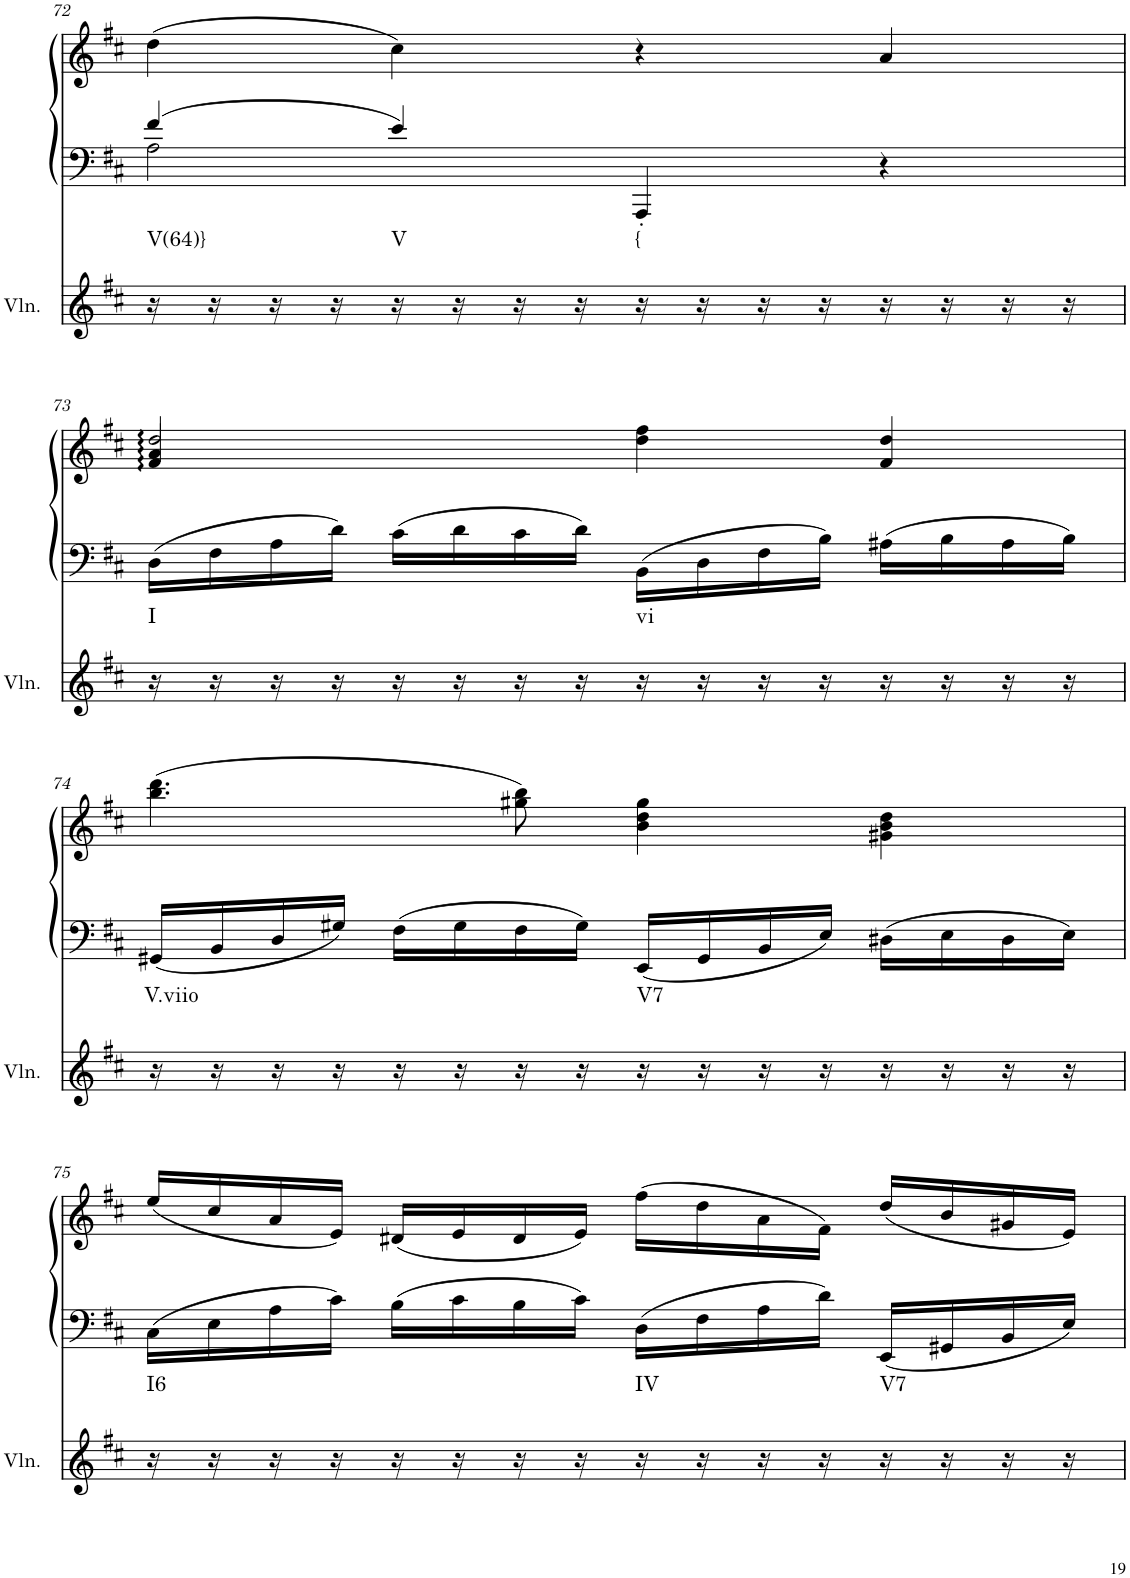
**kern	**harte	**kern	**kern
*part2	*part2	*part1	*part1
*staff3	*	*staff2	*staff1
*I"Violin	*	*I"unbenannt2	*
*I'Vln.	*	*	*
!!LO:PB:g=z
*clefG2	*	*clefF4	*clefG2
*k[f#c#]	*	*k[f#c#]	*k[f#c#]
*M2/2	*	*M2/2	*M2/2
*met(c|)	*	*met(c|)	*met(c|)
=72	=72	=72	=72
*	*	*^	*
!	!LO:H:kt=V(64)}	!	!	!
16r	N	4f#/	2A\	(4dd\
16r	.	.	.	.
16r	.	.	.	.
16r	.	.	.	.
!	!LO:H:kt=V	!	!	!
16r	N	4e/	.	4cc#\)
16r	.	.	.	.
16r	.	.	.	.
16r	.	.	.	.
!	!LO:H:kt={	!	!	!
16r	N	4AAA'/	2ryy	4r
16r	.	.	.	.
16r	.	.	.	.
16r	.	.	.	.
16r	.	4r	.	4a/
16r	.	.	.	.
16r	.	.	.	.
16r	.	.	.	.
*	*	*v	*v	*
!!LO:LB:g=z
=73	=73	=73	=73
*	*	*	*^
!	!LO:H:kt=I	!	!	!
16r	N	16D\LL	2dd/	4f#/ 4a/
16r	.	16F#\	.	.
16r	.	16A\	.	.
16r	.	16d\JJ	.	.
16r	.	16c#\LL	.	2.ryy
16r	.	16d\	.	.
16r	.	16c#\	.	.
16r	.	16d\JJ	.	.
!	!LO:H:kt=vi	!	!	!
16r	N	16BB\LL	4dd\ 4ff#\	.
16r	.	16D\	.	.
16r	.	16F#\	.	.
16r	.	16B\JJ	.	.
16r	.	16A#X\LL	4f#/ 4dd/	.
16r	.	16B\	.	.
16r	.	16A#\	.	.
16r	.	16B\JJ	.	.
*	*	*	*v	*v
!!LO:LB:g=z
=74	=74	=74	=74
!	!LO:H:kt=V.viio	!	!
16r	N	16GG#X/LL	(4.bb\ 4.ddd\
16r	.	16BB/	.
16r	.	16D/	.
16r	.	16G#X/JJ	.
16r	.	16F#\LL	.
16r	.	16G#\	.
16r	.	16F#\	8gg#X\ 8bb\)
16r	.	16G#\JJ	.
!	!LO:H:kt=V7	!	!
16r	N	16EE/LL	4b\ 4dd\ 4gg#\
16r	.	16GG#/	.
16r	.	16BB/	.
16r	.	16E/JJ	.
16r	.	16D#X\LL	4g#X\ 4b\ 4dd\
16r	.	16E\	.
16r	.	16D#\	.
16r	.	16E\JJ	.
!!LO:LB:g=z
=75	=75	=75	=75
!	!LO:H:kt=I6	!	!
16r	N	16C#\LL	(16ee/LL
16r	.	16E\	16cc#/
16r	.	16A\	16a/
16r	.	16c#\JJ	16e/JJ)
16r	.	16B\LL	(16d#X/LL
16r	.	16c#\	16e/
16r	.	16B\	16d#/
16r	.	16c#\JJ	16e/JJ)
!	!LO:H:kt=IV	!	!
16r	N	16D\LL	(16ff#\LL
16r	.	16F#\	16dd\
16r	.	16A\	16a\
16r	.	16d\JJ	16f#\JJ)
!	!LO:H:kt=V7	!	!
16r	N	16EE/LL	(16dd/LL
16r	.	16GG#X/	16b/
16r	.	16BB/	16g#X/
16r	.	16E/JJ	16e/JJ)
=	=	=	=
*-	*-	*-	*-
